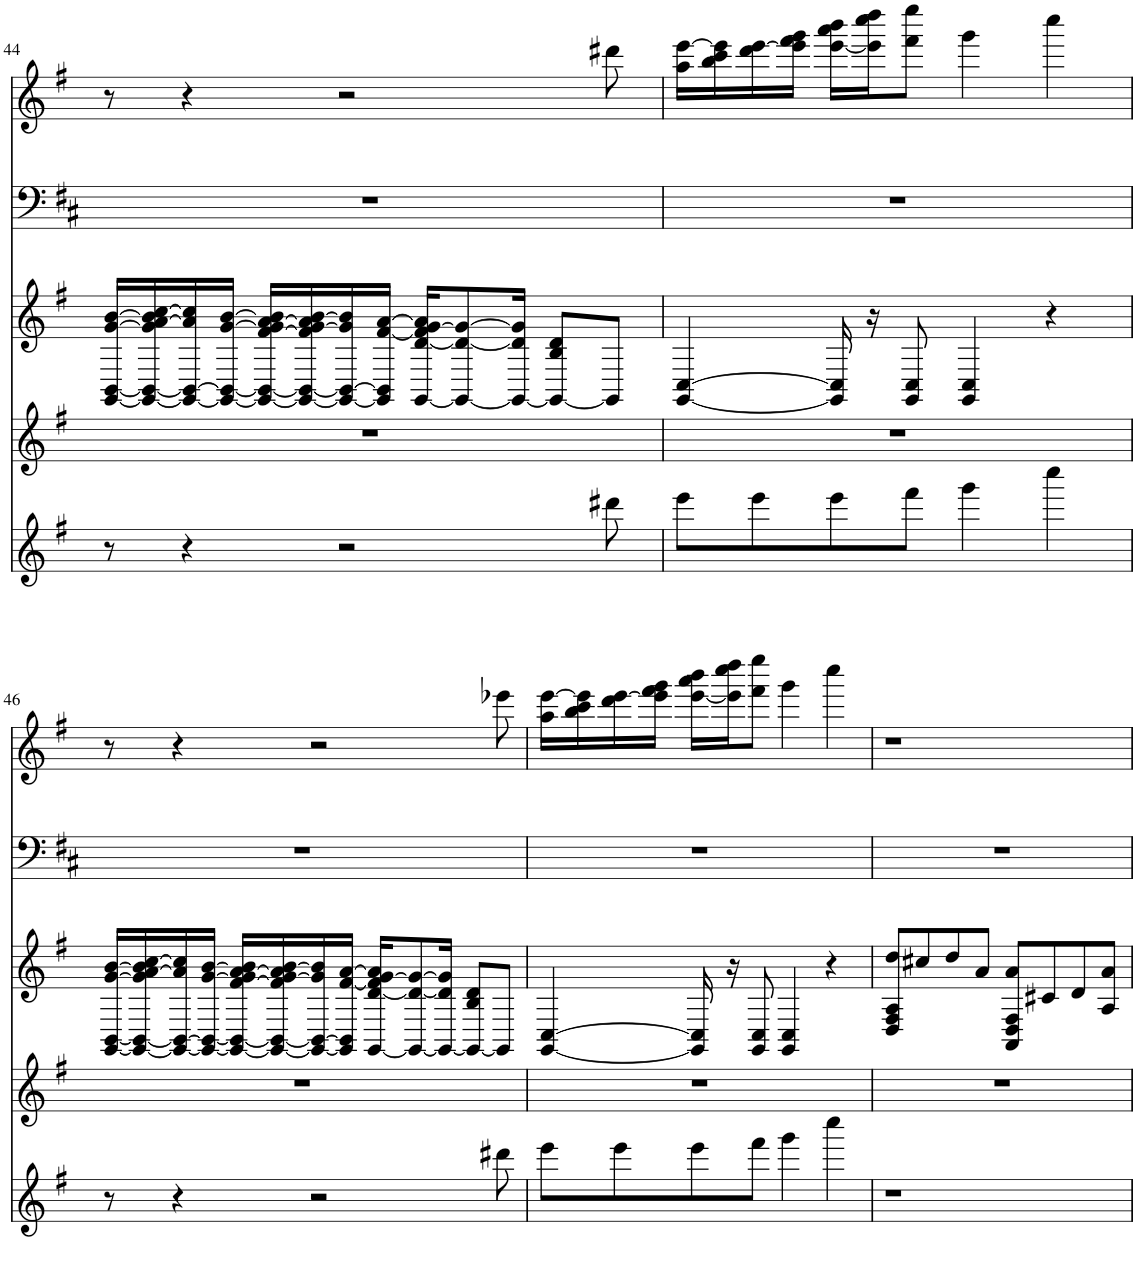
**kern	**kern	**kern	**kern	**kern
*part5	*part4	*part3	*part2	*part1
*staff5	*staff4	*staff3	*staff2	*staff1
*I"Lead Support	*I"Wacky Sound	*I"Backup/Bass	*I"Intro	*I"Lead
!!LO:PB:g=z
*clefG2	*clefG2	*clefG2	*clefF4	*clefG2
*k[f#]	*k[f#]	*k[f#]	*k[f#c#]	*k[f#]
*M4/4	*M4/4	*M4/4	*M4/4	*M4/4
=44	=44	=44	=44	=44
8r	1r	[16GG/ [16BB/ [16g/ [16b/LL	1r	8r
.	.	16GG/_ 16BB/_ 16g/] [16a/ 16b/] [16cc/	.	.
4r	.	16GG/_ 16BB/_ 16a/] 16cc/]	.	4r
.	.	16GG/_ 16BB/_ [16g/ [16b/JJ	.	.
.	.	16GG/_ 16BB/_ [16f#/ 16g/] [16a/ 16b/]LL	.	.
.	.	16GG/_ 16BB/_ 16f#/] [16g/ 16a/] [16b/	.	.
2r	.	16GG/_ 16BB/_ 16g/] 16b/]	.	2r
.	.	16GG/] 16BB/] [16f#/ [16a/JJ	.	.
.	.	[16GG/ [16d/ 16f#/] [16g/ 16a/]KL	.	.
.	.	8GG/_ 8d/_ 8g/_	.	.
.	.	16GG/_ 16d/] 16g/]Jk	.	.
.	.	8GG/_ 8B/ 8d/L	.	.
8ddd#X\	.	8GG/J]	.	8ddd#X\
=45	=45	=45	=45	=45
8eee\L	1r	[4GG/ [4C/	1r	16aa\ [16eee\LL
.	.	.	.	16bb\ 16ccc\ 16eee\]
8eee\	.	.	.	16ddd\ [16eee\
.	.	.	.	16eee\] 16fff#\ 16ggg\JJ
8eee\	.	16GG/] 16C/]	.	[16eee\ 16aaa\ 16bbb\LL
.	.	16r	.	16eee\] 16cccc\ 16dddd\J
8fff#\J	.	8GG/ 8C/	.	8fff#\ 8eeee\J
4ggg\	.	4GG/ 4C/	.	4ggg\
4cccc\	.	4r	.	4cccc\
!!LO:LB:g=z
=46	=46	=46	=46	=46
8r	1r	[16GG/ [16BB/ [16g/ [16b/LL	1r	8r
.	.	16GG/_ 16BB/_ 16g/] [16a/ 16b/] [16cc/	.	.
4r	.	16GG/_ 16BB/_ 16a/] 16cc/]	.	4r
.	.	16GG/_ 16BB/_ [16g/ [16b/JJ	.	.
.	.	16GG/_ 16BB/_ [16f#/ 16g/] [16a/ 16b/]LL	.	.
.	.	16GG/_ 16BB/_ 16f#/] [16g/ 16a/] [16b/	.	.
2r	.	16GG/_ 16BB/_ 16g/] 16b/]	.	2r
.	.	16GG/] 16BB/] [16f#/ [16a/JJ	.	.
.	.	[16GG/ [16d/ 16f#/] [16g/ 16a/]KL	.	.
.	.	8GG/_ 8d/_ 8g/_	.	.
.	.	16GG/_ 16d/] 16g/]Jk	.	.
.	.	8GG/_ 8B/ 8d/L	.	.
8ddd#X\	.	8GG/J]	.	8eee-X\
=47	=47	=47	=47	=47
8eee\L	1r	[4GG/ [4C/	1r	16aa\ [16eee\LL
.	.	.	.	16bb\ 16ccc\ 16eee\]
8eee\	.	.	.	16ddd\ [16eee\
.	.	.	.	16eee\] 16fff#\ 16ggg\JJ
8eee\	.	16GG/] 16C/]	.	[16eee\ 16aaa\ 16bbb\LL
.	.	16r	.	16eee\] 16cccc\ 16dddd\J
8fff#\J	.	8GG/ 8C/	.	8fff#\ 8eeee\J
4ggg\	.	4GG/ 4C/	.	4ggg\
4cccc\	.	4r	.	4cccc\
=48	=48	=48	=48	=48
1r	1r	8D/ 8F#/ 8A/ 8dd/L	1r	1r
.	.	8cc#X/	.	.
.	.	8dd/	.	.
.	.	8a/J	.	.
.	.	8AA/ 8D/ 8F#/ 8a/L	.	.
.	.	8c#X/	.	.
.	.	8d/	.	.
.	.	8A/ 8a/J	.	.
=	=	=	=	=
*-	*-	*-	*-	*-
